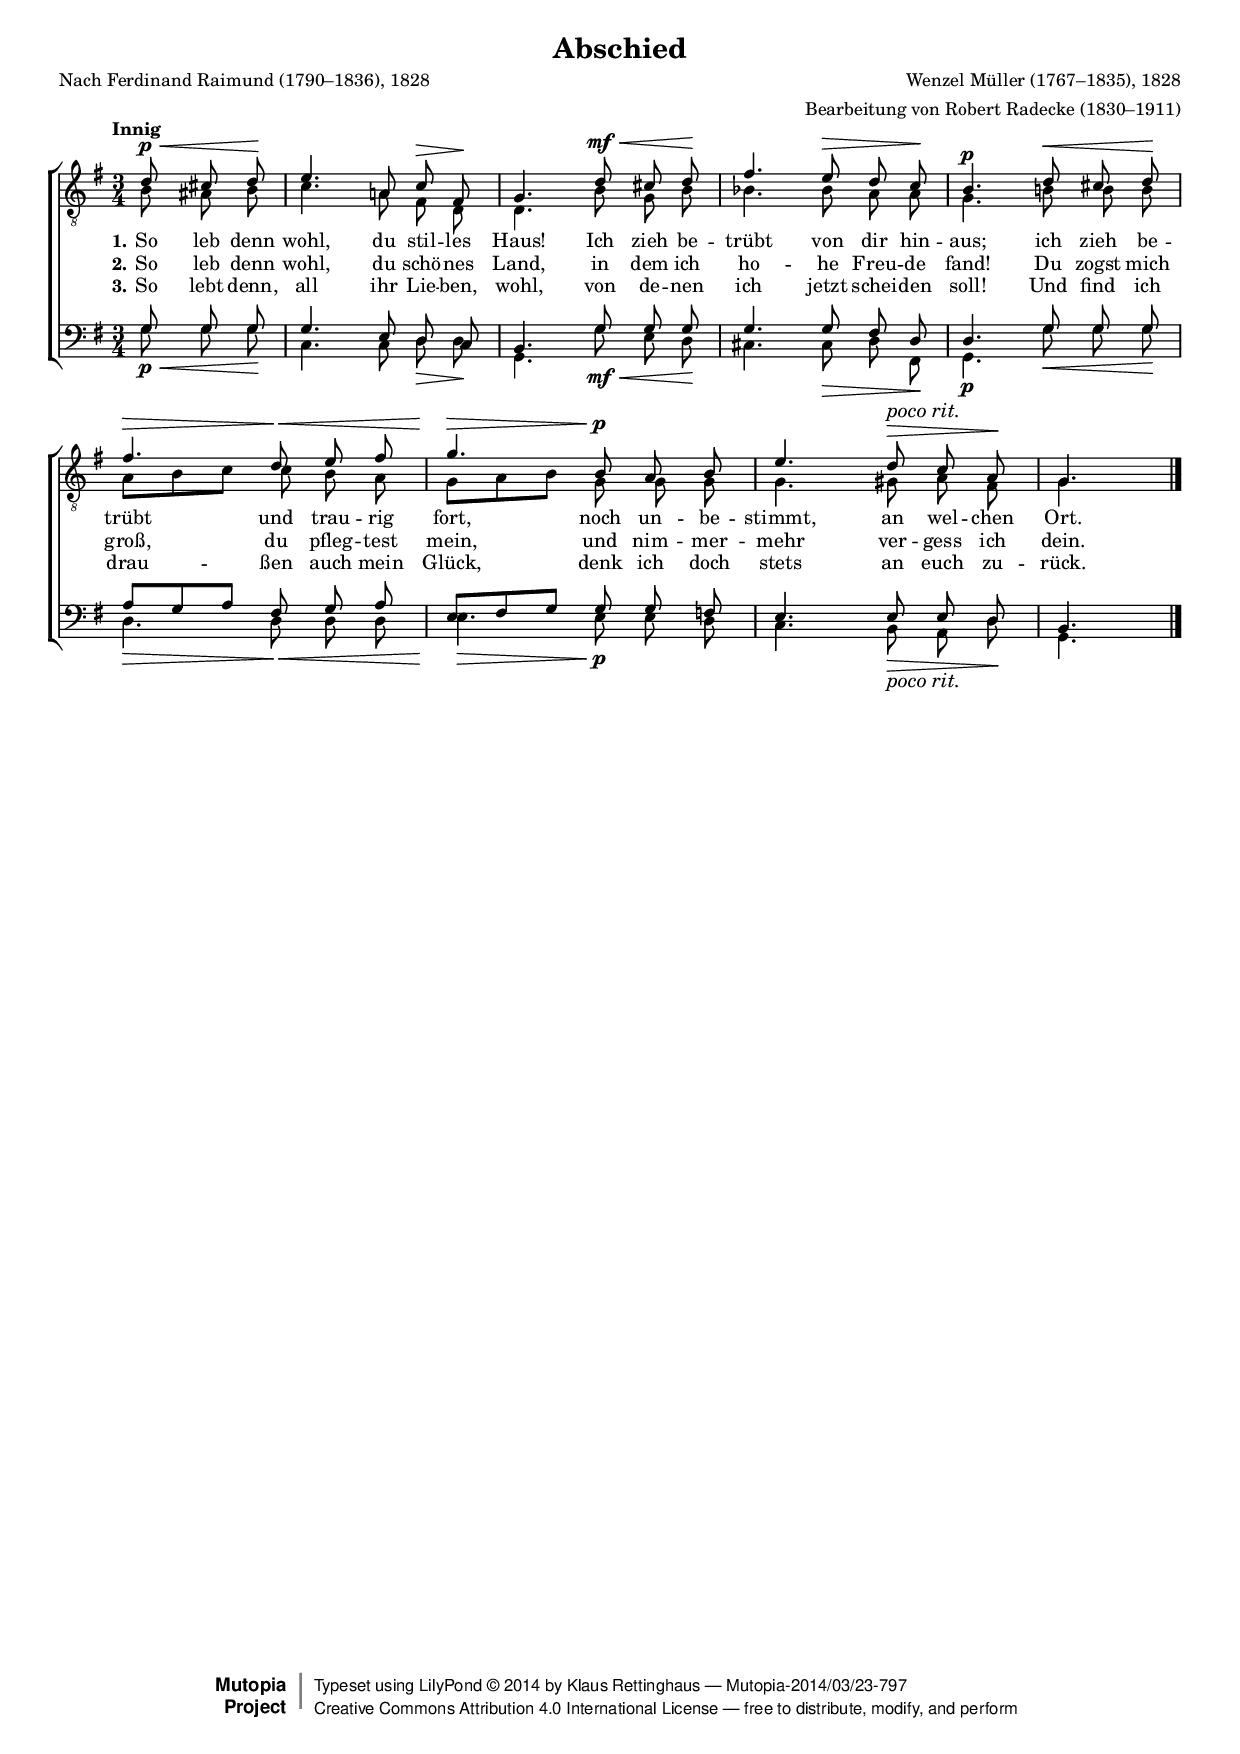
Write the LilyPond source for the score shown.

\include "deutsch.ly" 

#(set-global-staff-size 15.5) 

\version "2.18.0" 

global = { \key g \major \time 3/4 \tempo "Innig" } 

TAHeimatAbschied = \relative g' { 
\partial 4. 
d8\p\< cis d\! e4. a,8 c\> fis,\! g4. 
d'8\mf\< cis d\! fis4. e8\> d c\! h4.\p 
d8\< cis d\! fis4.\> d8\< e fis g4.\> 
h,8\p a h e4. d8^\markup{\large\italic "poco rit."}\> c a\! g4. 
\bar "|." 
} 

TBHeimatAbschied = \relative g { 
\partial 4. 
h8 ais h c4. a!8 fis d d4. 
h'8 g h b4. b8 a a g4. 
h!8 h h a[ h c] c h a g[ a h] 
g8 g g g4. gis8 a fis g4. 
\bar "|." 
} 

BAHeimatAbschied = \relative g { 
\partial 4. 
g8 g g g4. e8 d c h4. 
g'8 g g g4. g8 fis d d4. 
g8 g g a[ g a] fis g a e[ fis g] 
g8 g f e4. e8 e d h4. 
\bar "|." 
} 

BBHeimatAbschied = \relative g { 
\partial 4. 
g8\p\< g g\! c,4. c8 d\> d\! g,4. 
g'8\mf\< e d\! cis4. cis8\> d fis,\! g4.\p 
g'8\< g g\! d4.\> d8\< d d e4.\> 
e8\p e d c4. h8_\markup{\large\italic "poco rit."}\>\> a d\! g,4. 
\bar "|." 
} 


LHeimatAbschiedA = \lyricmode { 
\set stanza = "1." 
So leb denn wohl, du stil -- les Haus! 
Ich zieh be -- trübt von dir hin -- aus; 
ich zieh be -- trübt und trau -- rig fort, 
noch un -- be -- stimmt, an wel -- chen Ort. 
} 

LHeimatAbschiedB = \lyricmode { 
\set stanza = "2." 
So leb denn wohl, du schö -- nes Land, 
in dem ich ho -- he Freu -- de fand! 
Du zogst mich groß, du pfleg -- test mein, 
und nim -- mer -- mehr ver -- gess ich dein. 
} 

LHeimatAbschiedC = \lyricmode { 
\set stanza = "3." 
So lebt denn, all ihr Lie -- ben, wohl, 
von de -- nen ich jetzt schei -- den soll! 
Und find ich drau -- ßen auch mein Glück, 
denk ich doch stets an euch zu -- rück. 
} 

%--------------------

\header { 
 kaisernumber = "217" 
 comment = "" 
 footnote = "" 
 
 title = "Abschied" 
 subtitle = "" 
 composer = "Wenzel Müller (1767–1835), 1828"
 opus = "" 
 arranger = "Bearbeitung von Robert Radecke (1830–1911)" 
 poet = "Nach Ferdinand Raimund (1790–1836), 1828" 
 
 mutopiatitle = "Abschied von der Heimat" 
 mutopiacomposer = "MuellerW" 
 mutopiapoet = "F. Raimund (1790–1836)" 
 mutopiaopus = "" 
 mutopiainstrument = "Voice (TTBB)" 
 date = "1900s" 
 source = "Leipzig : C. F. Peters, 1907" 
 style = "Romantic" 
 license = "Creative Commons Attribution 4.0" 
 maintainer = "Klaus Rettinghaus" 
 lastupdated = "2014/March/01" 
 
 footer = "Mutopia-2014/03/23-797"
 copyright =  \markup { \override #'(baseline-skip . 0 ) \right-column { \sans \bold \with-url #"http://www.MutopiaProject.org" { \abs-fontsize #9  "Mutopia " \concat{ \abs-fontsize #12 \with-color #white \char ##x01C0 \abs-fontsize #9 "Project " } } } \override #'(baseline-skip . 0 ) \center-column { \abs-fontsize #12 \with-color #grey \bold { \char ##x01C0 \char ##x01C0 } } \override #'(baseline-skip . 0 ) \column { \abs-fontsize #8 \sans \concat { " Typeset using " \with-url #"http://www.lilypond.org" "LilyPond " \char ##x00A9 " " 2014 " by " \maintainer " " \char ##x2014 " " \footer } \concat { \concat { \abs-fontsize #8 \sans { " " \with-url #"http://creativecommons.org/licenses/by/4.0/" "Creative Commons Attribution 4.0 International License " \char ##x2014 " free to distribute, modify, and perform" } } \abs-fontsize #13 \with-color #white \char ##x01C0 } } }
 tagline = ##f
} 

\score {
{
\context ChoirStaff 
	<< 
	\context Lyrics = extra 
	\context Staff = TenorStaff 
	<< 
	\accidentalStyle voice 
	\set Staff.midiInstrument = "voice oohs" 
			\clef "G_8" 
			\context Voice = TenorA { \voiceOne 
				<< 
				\autoBeamOff 
				\dynamicUp 
				{ \global \TAHeimatAbschied } 
				>> } 
			\context Voice = TenorB { \voiceTwo 
 				<< 
				\autoBeamOff 
				\dynamicDown 
				{ \global \TBHeimatAbschied } 
				>> } 
			>> 
	\context Lyrics = verseone 
	\context Lyrics = versetwo 
	\context Lyrics = versethree 
	\context Staff = BassStaff 
	<< 
	\accidentalStyle voice 
	\set Staff.midiInstrument = "voice oohs" 
			\clef "F" 
			\context Voice = BassA { \voiceOne 
				<< 
				\autoBeamOff 
				\dynamicUp 
				{ \global \BAHeimatAbschied } 
				>> } 
			\context Voice = BassB { \voiceTwo 
				<< 
				\autoBeamOff 
				\dynamicDown 
				{ \global \BBHeimatAbschied } 
				>> } 
		>> 
	\context Lyrics = verseone \lyricsto TenorA \LHeimatAbschiedA 
	\context Lyrics = versetwo \lyricsto TenorA \LHeimatAbschiedB 
	\context Lyrics = versethree \lyricsto TenorA \LHeimatAbschiedC 
	>> 
}

\layout {
indent = 0.0\cm
\context {\Score 
\remove "Bar_number_engraver"
\override DynamicTextSpanner.style = #'none 
\override BreathingSign.text = #(make-musicglyph-markup "scripts.rvarcomma") 
}
}

\midi {
\tempo 4=72
}

}
